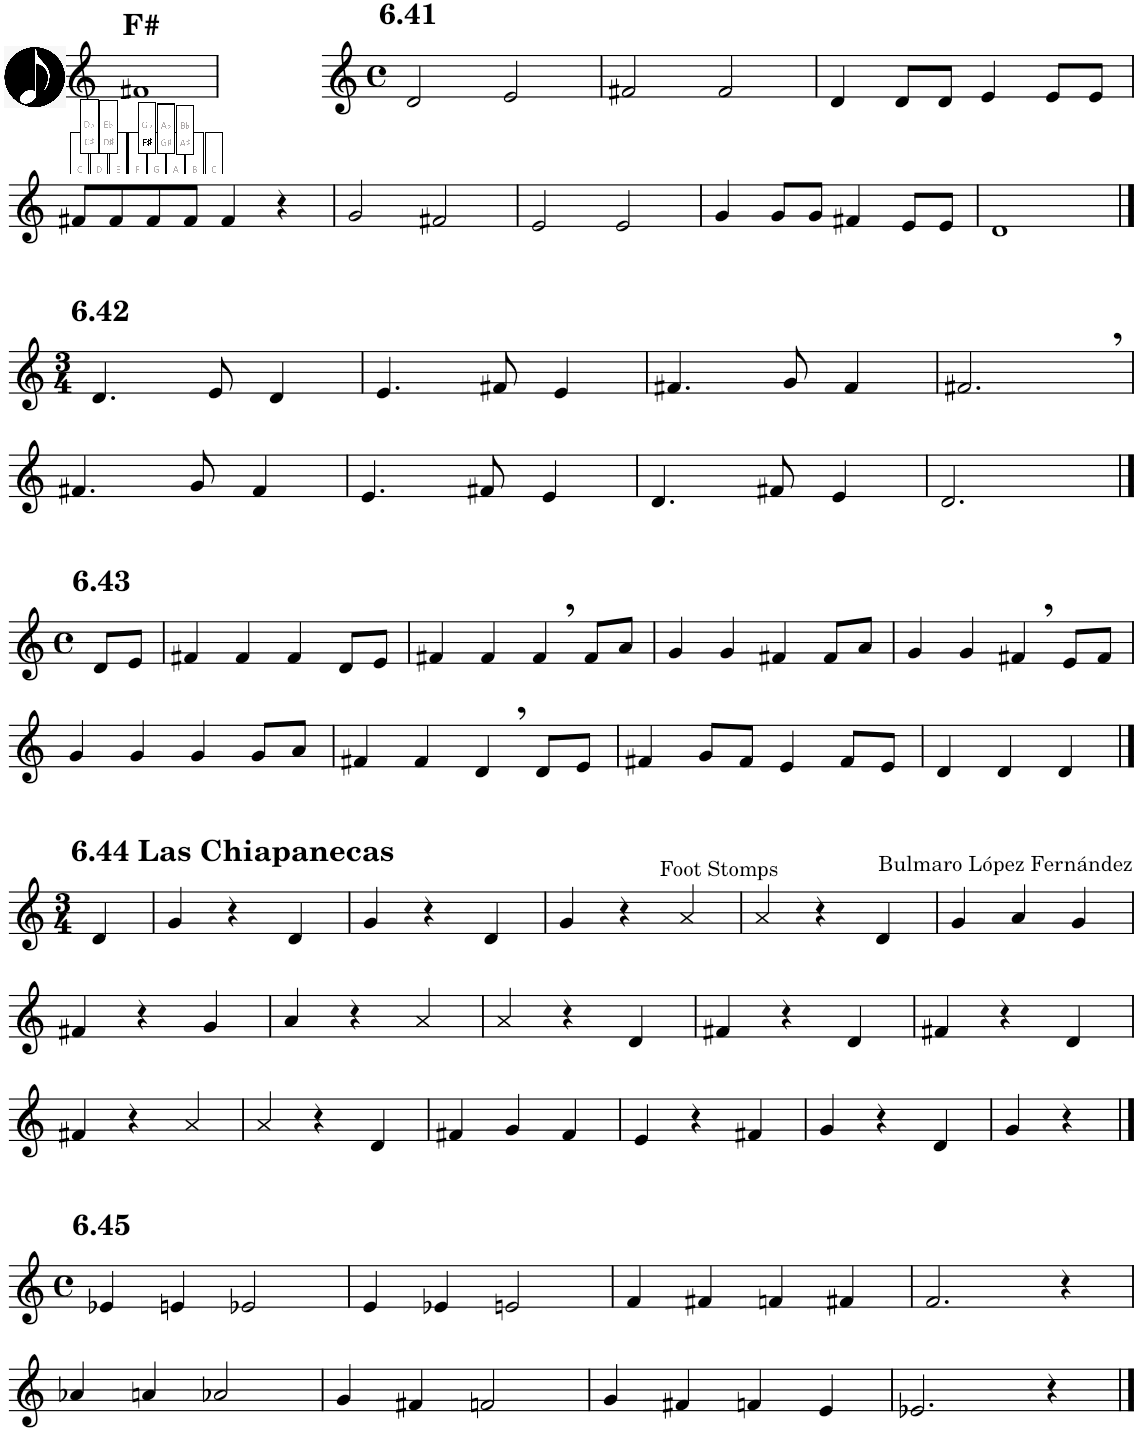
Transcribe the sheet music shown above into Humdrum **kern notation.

**kern
*part1
*staff1
*I"Piano
*I'Pno
!!LO:PB:g=z
*clefG2
*k[]
*M4/4
=415
!LO:TX:a:B:t=F#
1f#X
!!LO:REH:place=s1:a:B:enc=none:fs=14:t=6.41
=416
*M4/4
*met(c)
2d/
2e/
=417
2f#X/
2f#/
=418
4d/
8d/L
8d/J
4e/
8e/L
8e/J
!!LO:LB:g=z
=419
8f#X/L
8f#/
8f#/
8f#/J
4f#/
4r
=420
2g/
2f#X/
=421
2e/
2e/
=422
4g/
8g/L
8g/J
4f#X/
8e/L
8e/J
=423
1d
!!LO:LB:g=z
!!LO:REH:place=s1:a:B:enc=none:fs=14:t=6.42
==424
*M3/4
4.d/
8e/
4d/
=425
4.e/
8f#X/
4e/
=426
4.f#X/
8g/
4f#/
=427
2.f#X,/
!!LO:LB:g=z
=428
4.f#X/
8g/
4f#/
=429
4.e/
8f#X/
4e/
=430
4.d/
8f#X/
4e/
=431
2.d/
!!LO:LB:g=z
!!LO:REH:place=s1:a:B:enc=none:fs=14:t=6.43
==432
*M4/4
*met(c)
8d/L
8e/J
=433
4f#X/
4f#/
4f#/
8d/L
8e/J
=434
4f#X/
4f#/
4f#,/
8f#/L
8a/J
=435
4g/
4g/
4f#X/
8f#/L
8a/J
=436
4g/
4g/
4f#X,/
8e/L
8f#/J
!!LO:LB:g=z
=437
4g/
4g/
4g/
8g/L
8a/J
=438
4f#X/
4f#/
4d,/
8d/L
8e/J
=439
4f#X/
8g/L
8f#/J
4e/
8f#/L
8e/J
=440
4d/
4d/
4d/
!!LO:LB:g=z
!!LO:REH:place=s1:a:B:enc=none:fs=14:t=6.44 Las Chiapanecas
==441
*M3/4
4d/
=442
4g/
4r
4d/
=443
4g/
4r
4d/
=444
4g/
4r
!LO:TX:a:t=Foot Stomps
4a/
=445
4a/
4r
4d/
=446
!LO:TX:a:t=Bulmaro López Fernández
4g/
4a/
4g/
!!LO:LB:g=z
=447
4f#X/
4r
4g/
=448
4a/
4r
4a/
=449
4a/
4r
4d/
=450
4f#X/
4r
4d/
=451
4f#X/
4r
4d/
!!LO:LB:g=z
=452
4f#X/
4r
4a/
=453
4a/
4r
4d/
=454
4f#X/
4g/
4f#/
=455
4e/
4r
4f#X/
=456
4g/
4r
4d/
=457
4g/
4r
!!LO:LB:g=z
!!LO:REH:place=s1:a:B:enc=none:fs=14:t=6.45
==458
*M4/4
*met(c)
4e-X/
4en/
2e-X/
=459
4e/
4e-X/
2en/
=460
4f/
4f#X/
4fn/
4f#X/
=461
2.f/
4r
!!LO:LB:g=z
=462
4a-X/
4an/
2a-X/
=463
4g/
4f#X/
2fn/
=464
4g/
4f#X/
4fn/
4e/
=465
2.e-X/
4r
==
*-
